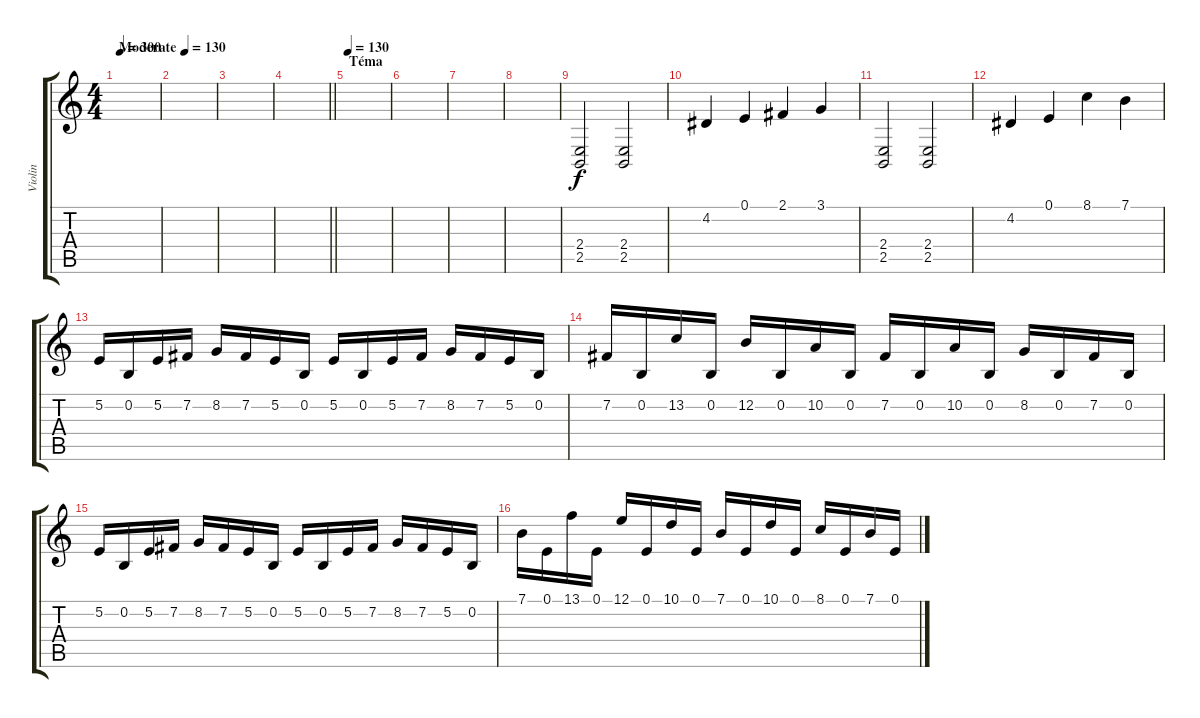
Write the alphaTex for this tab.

\track ("Violin" "Violin") {instrument viola}
\staff {score tabs}
\tuning (E4 B3 G3 D3 A2 E2) {hide}
\ts (4 4)
\tempo (130 "Moderate")
\tempo 20
\tempo (300 0.0625)
\tempo (130 "Moderate")
\clef g2
\ks c
|
|
|
\barLineRight lightlight
|
\section ("" "Téma")
\tempo 130
|
|
|
|
(2.4 2.5).2 (2.4 2.5).2 |
4.2.4 0.1.4 2.1.4 3.1.4 |
(2.4 2.5).2 (2.4 2.5).2 |
4.2.4 0.1.4 8.1.4 7.1.4 |
5.2.16 0.2.16 5.2.16 7.2.16 8.2.16 7.2.16 5.2.16 0.2.16 5.2.16 0.2.16 5.2.16 7.2.16 8.2.16 7.2.16 5.2.16 0.2.16 |
7.2.16 0.2.16 13.2.16 0.2.16 12.2.16 0.2.16 10.2.16 0.2.16 7.2.16 0.2.16 10.2.16 0.2.16 8.2.16 0.2.16 7.2.16 0.2.16 |
5.2.16 0.2.16 5.2.16 7.2.16 8.2.16 7.2.16 5.2.16 0.2.16 5.2.16 0.2.16 5.2.16 7.2.16 8.2.16 7.2.16 5.2.16 0.2.16 |
7.1.16 0.1.16 13.1.16 0.1.16 12.1.16 0.1.16 10.1.16 0.1.16 7.1.16 0.1.16 10.1.16 0.1.16 8.1.16 0.1.16 7.1.16 0.1.16
